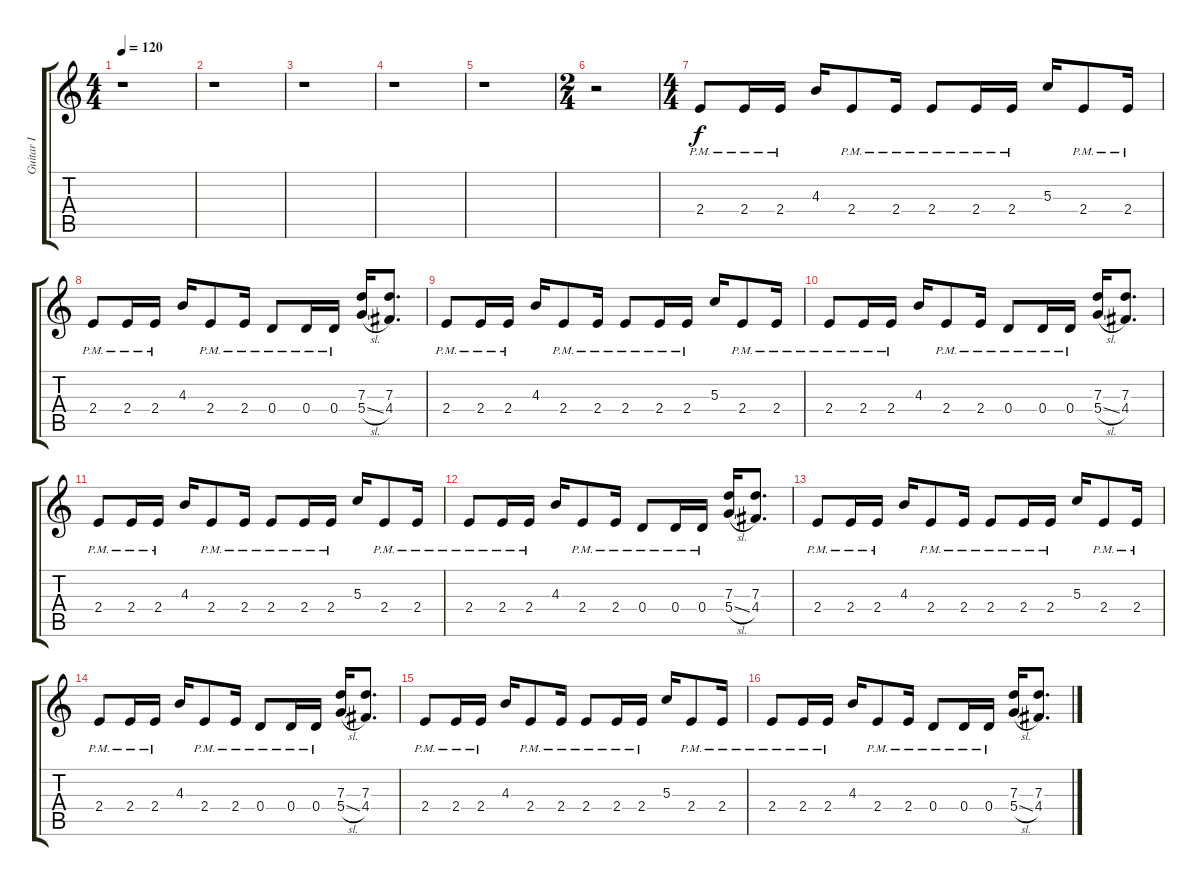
\track ("Guitar I" "Guitar I") {instrument overdrivenguitar}
\staff {score tabs}
\tuning (E4 B3 G3 D3 A2 E2) {hide}
\ts (4 4)
\tempo 120
\clef g2
\ks c
r.1{dy f} |
r.1 |
r.1 |
r.1 |
r.1 |
\ts (2 4)
r.2 |
\ts (4 4)
2.4{pm}.8 2.4{pm}.16 2.4{pm}.16 4.3.16 2.4{pm}.8 2.4{pm}.16 2.4{pm}.8 2.4{pm}.16 2.4{pm}.16 5.3.16 2.4{pm}.8 2.4{pm}.16 |
2.4{pm}.8 2.4{pm}.16 2.4{pm}.16 4.3.16 2.4{pm}.8 2.4{pm}.16 0.4{pm}.8 0.4{pm}.16 0.4{pm}.16 (7.3 5.4{sl}).16 (7.3 4.4).8{d} |
2.4{pm}.8 2.4{pm}.16 2.4{pm}.16 4.3.16 2.4{pm}.8 2.4{pm}.16 2.4{pm}.8 2.4{pm}.16 2.4{pm}.16 5.3.16 2.4{pm}.8 2.4{pm}.16 |
2.4{pm}.8 2.4{pm}.16 2.4{pm}.16 4.3.16 2.4{pm}.8 2.4{pm}.16 0.4{pm}.8 0.4{pm}.16 0.4{pm}.16 (7.3 5.4{sl}).16 (7.3 4.4).8{d} |
2.4{pm}.8 2.4{pm}.16 2.4{pm}.16 4.3.16 2.4{pm}.8 2.4{pm}.16 2.4{pm}.8 2.4{pm}.16 2.4{pm}.16 5.3.16 2.4{pm}.8 2.4{pm}.16 |
2.4{pm}.8 2.4{pm}.16 2.4{pm}.16 4.3.16 2.4{pm}.8 2.4{pm}.16 0.4{pm}.8 0.4{pm}.16 0.4{pm}.16 (7.3 5.4{sl}).16 (7.3 4.4).8{d} |
2.4{pm}.8 2.4{pm}.16 2.4{pm}.16 4.3.16 2.4{pm}.8 2.4{pm}.16 2.4{pm}.8 2.4{pm}.16 2.4{pm}.16 5.3.16 2.4{pm}.8 2.4{pm}.16 |
2.4{pm}.8 2.4{pm}.16 2.4{pm}.16 4.3.16 2.4{pm}.8 2.4{pm}.16 0.4{pm}.8 0.4{pm}.16 0.4{pm}.16 (7.3 5.4{sl}).16 (7.3 4.4).8{d} |
2.4{pm}.8 2.4{pm}.16 2.4{pm}.16 4.3.16 2.4{pm}.8 2.4{pm}.16 2.4{pm}.8 2.4{pm}.16 2.4{pm}.16 5.3.16 2.4{pm}.8 2.4{pm}.16 |
2.4{pm}.8 2.4{pm}.16 2.4{pm}.16 4.3.16 2.4{pm}.8 2.4{pm}.16 0.4{pm}.8 0.4{pm}.16 0.4{pm}.16 (7.3 5.4{sl}).16 (7.3 4.4).8{d}
